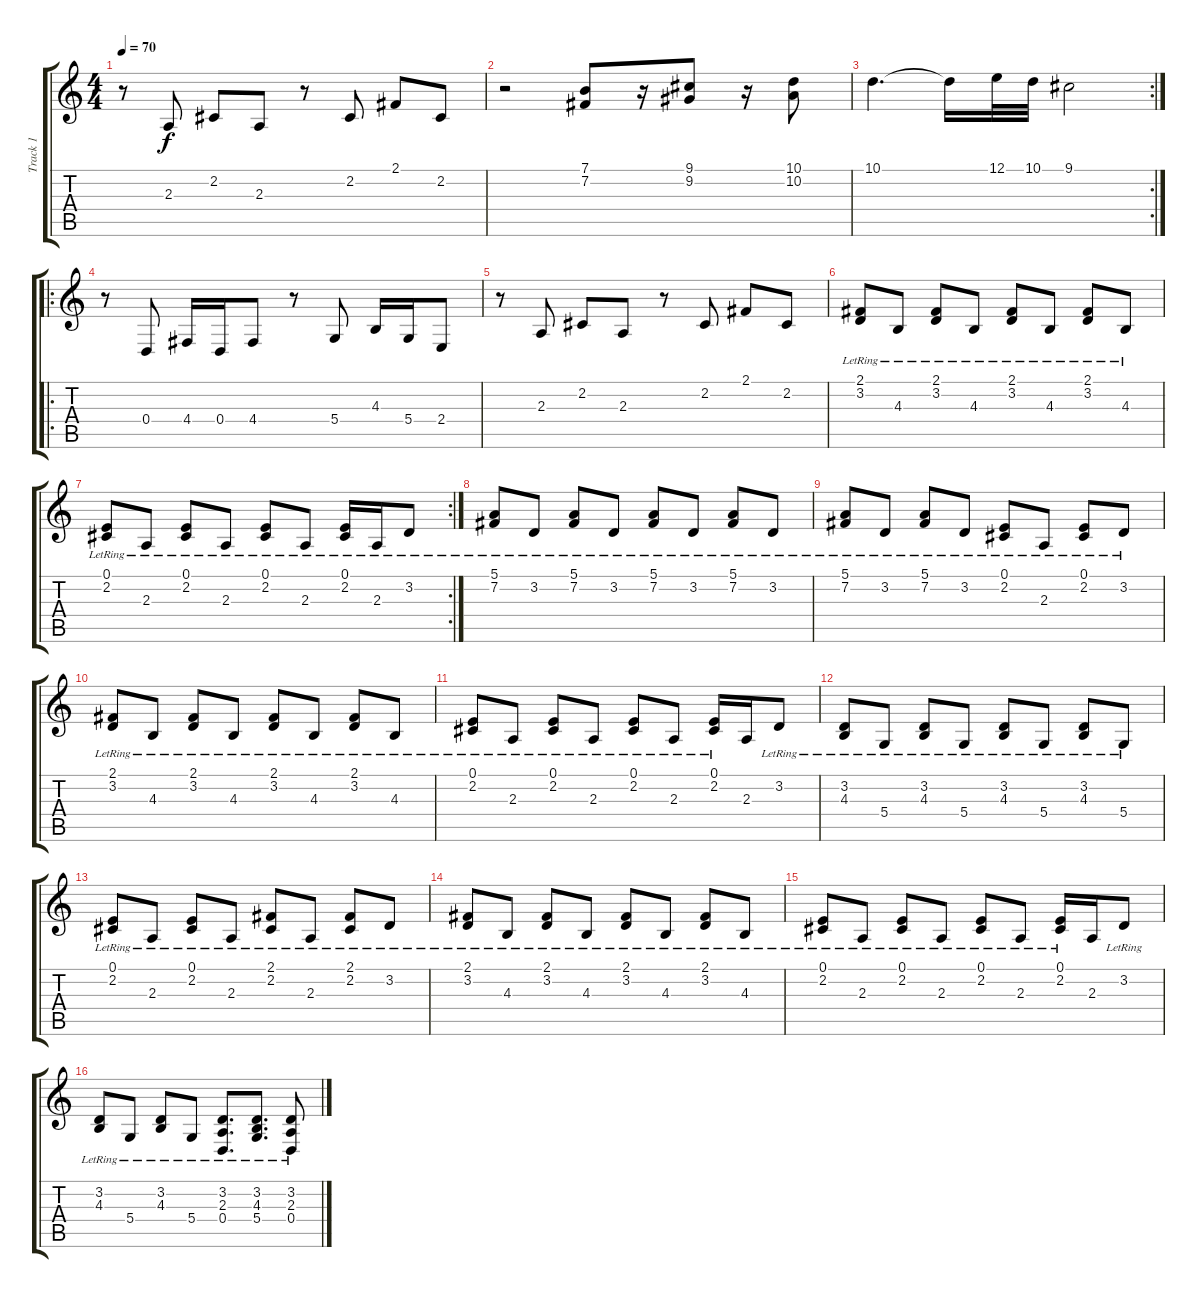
\track ("Track 1" "Track 1") {instrument acousticgrandpiano}
\staff {score tabs}
\tuning (E4 B3 G3 D3 A2 E2) {hide}
\ts (4 4)
\tempo 70
\clef g2
\ks c
r.8{dy f} 2.3.8 2.2.8 2.3.8 r.8 2.2.8 2.1.8 2.2.8 |
r.2 (7.1 7.2).8 r.16 (9.1 9.2).8 r.16 (10.1 10.2).8 |
\rc 2
10.1.4{d} 10.1{t}.16 12.1.32 10.1.32 9.1.2 |
\ro
r.8 0.4.8 4.4.16 0.4.16 4.4.8 r.8 5.4.8 4.3.16 5.4.16 2.4.8 |
r.8 2.3.8 2.2.8 2.3.8 r.8 2.2.8 2.1.8 2.2.8 |
(2.1{lr} 3.2{lr}).8 4.3{lr}.8 (2.1{lr} 3.2{lr}).8 4.3{lr}.8 (2.1{lr} 3.2{lr}).8 4.3{lr}.8 (2.1{lr} 3.2{lr}).8 4.3{lr}.8 |
\rc 2
(0.1{lr} 2.2{lr}).8 2.3{lr}.8 (0.1{lr} 2.2{lr}).8 2.3{lr}.8 (0.1{lr} 2.2{lr}).8 2.3{lr}.8 (0.1{lr} 2.2{lr}).16 2.3{lr}.16 3.2{lr}.8 |
(5.1{lr} 7.2{lr}).8 3.2{lr}.8 (5.1{lr} 7.2{lr}).8 3.2{lr}.8 (5.1{lr} 7.2{lr}).8 3.2{lr}.8 (5.1{lr} 7.2{lr}).8 3.2{lr}.8 |
(5.1{lr} 7.2{lr}).8 3.2{lr}.8 (5.1{lr} 7.2{lr}).8 3.2{lr}.8 (0.1{lr} 2.2{lr}).8 2.3{lr}.8 (0.1{lr} 2.2{lr}).8 3.2{lr}.8 |
(2.1{lr} 3.2{lr}).8 4.3{lr}.8 (2.1{lr} 3.2{lr}).8 4.3{lr}.8 (2.1{lr} 3.2{lr}).8 4.3{lr}.8 (2.1{lr} 3.2{lr}).8 4.3{lr}.8 |
(0.1{lr} 2.2{lr}).8 2.3{lr}.8 (0.1{lr} 2.2{lr}).8 2.3{lr}.8 (0.1{lr} 2.2{lr}).8 2.3{lr}.8 (0.1{lr} 2.2{lr}).16 2.3.16 3.2{lr}.8 |
(3.2{lr} 4.3{lr}).8 5.4{lr}.8 (3.2{lr} 4.3{lr}).8 5.4{lr}.8 (3.2{lr} 4.3{lr}).8 5.4{lr}.8 (3.2{lr} 4.3{lr}).8 5.4{lr}.8 |
(0.1{lr} 2.2{lr}).8 2.3{lr}.8 (0.1{lr} 2.2{lr}).8 2.3{lr}.8 (2.1{lr} 2.2{lr}).8 2.3{lr}.8 (2.1{lr} 2.2).8 3.2{lr}.8 |
(2.1{lr} 3.2{lr}).8 4.3{lr}.8 (2.1{lr} 3.2{lr}).8 4.3{lr}.8 (2.1{lr} 3.2{lr}).8 4.3{lr}.8 (2.1{lr} 3.2{lr}).8 4.3{lr}.8 |
(0.1{lr} 2.2{lr}).8 2.3{lr}.8 (0.1{lr} 2.2{lr}).8 2.3{lr}.8 (0.1{lr} 2.2{lr}).8 2.3{lr}.8 (0.1{lr} 2.2{lr}).16 2.3.16 3.2{lr}.8 |
(3.2{lr} 4.3{lr}).8 5.4{lr}.8 (3.2{lr} 4.3{lr}).8 5.4{lr}.8 (3.2{lr} 2.3{lr} 0.4{lr}).8{d} (3.2{lr} 4.3{lr} 5.4{lr}).8{d} (3.2{lr} 2.3{lr} 0.4{lr}).8
